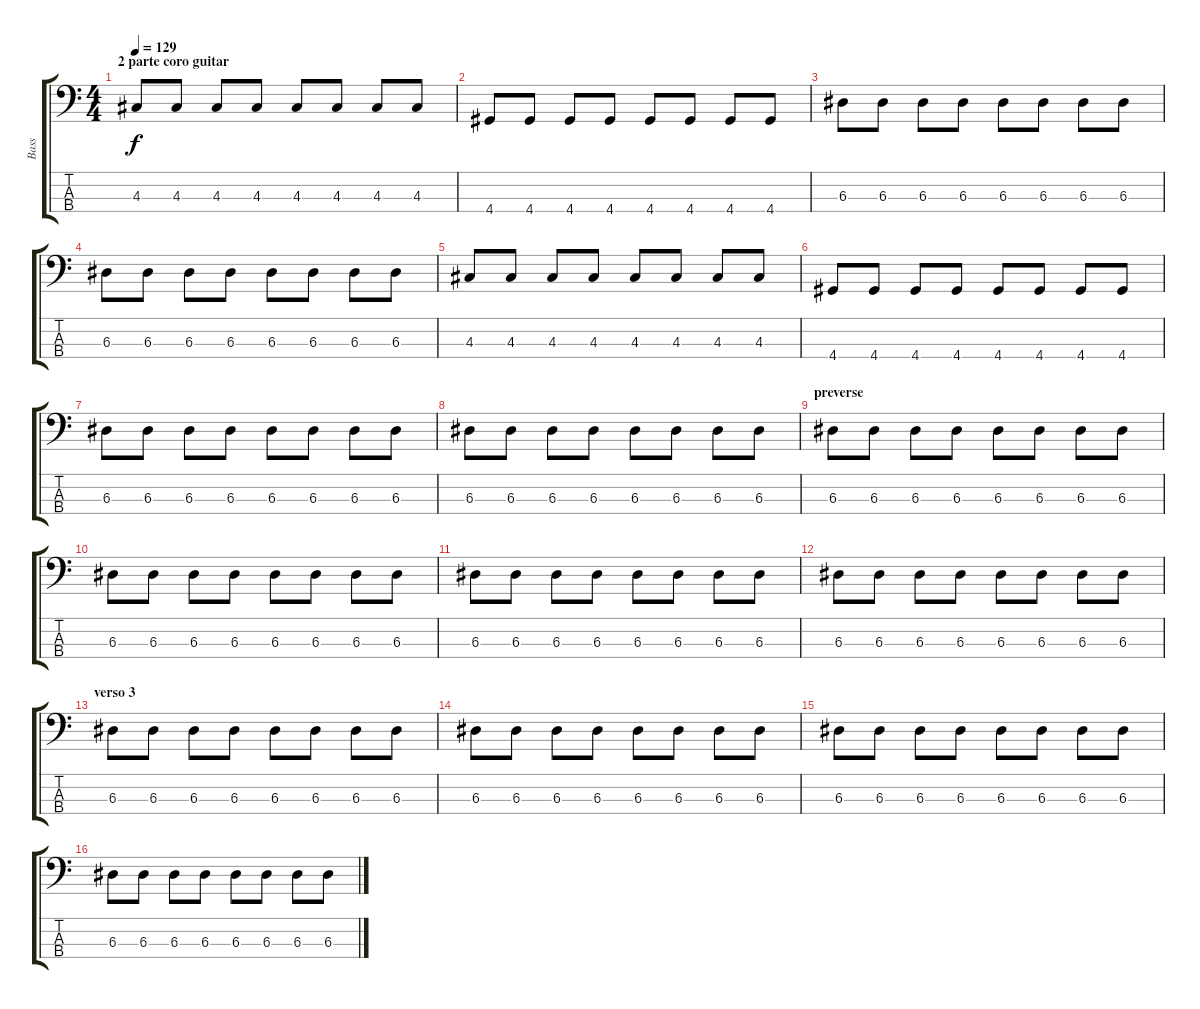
\track ("Bass" "Bass") {instrument electricbasspick}
\staff {score tabs}
\tuning (G2 D2 A1 E1) {hide}
\ts (4 4)
\section ("" "2 parte coro guitar")
\tempo 129
\clef f4
\ks c
4.3.8{dy f} 4.3.8 4.3.8 4.3.8 4.3.8 4.3.8 4.3.8 4.3.8 |
4.4.8 4.4.8 4.4.8 4.4.8 4.4.8 4.4.8 4.4.8 4.4.8 |
6.3.8 6.3.8 6.3.8 6.3.8 6.3.8 6.3.8 6.3.8 6.3.8 |
6.3.8 6.3.8 6.3.8 6.3.8 6.3.8 6.3.8 6.3.8 6.3.8 |
4.3.8 4.3.8 4.3.8 4.3.8 4.3.8 4.3.8 4.3.8 4.3.8 |
4.4.8 4.4.8 4.4.8 4.4.8 4.4.8 4.4.8 4.4.8 4.4.8 |
6.3.8 6.3.8 6.3.8 6.3.8 6.3.8 6.3.8 6.3.8 6.3.8 |
6.3.8 6.3.8 6.3.8 6.3.8 6.3.8 6.3.8 6.3.8 6.3.8 |
\section ("" "preverse")
6.3.8 6.3.8 6.3.8 6.3.8 6.3.8 6.3.8 6.3.8 6.3.8 |
6.3.8 6.3.8 6.3.8 6.3.8 6.3.8 6.3.8 6.3.8 6.3.8 |
6.3.8 6.3.8 6.3.8 6.3.8 6.3.8 6.3.8 6.3.8 6.3.8 |
6.3.8 6.3.8 6.3.8 6.3.8 6.3.8 6.3.8 6.3.8 6.3.8 |
\section ("" "verso 3")
6.3.8 6.3.8 6.3.8 6.3.8 6.3.8 6.3.8 6.3.8 6.3.8 |
6.3.8 6.3.8 6.3.8 6.3.8 6.3.8 6.3.8 6.3.8 6.3.8 |
6.3.8 6.3.8 6.3.8 6.3.8 6.3.8 6.3.8 6.3.8 6.3.8 |
6.3.8 6.3.8 6.3.8 6.3.8 6.3.8 6.3.8 6.3.8 6.3.8
